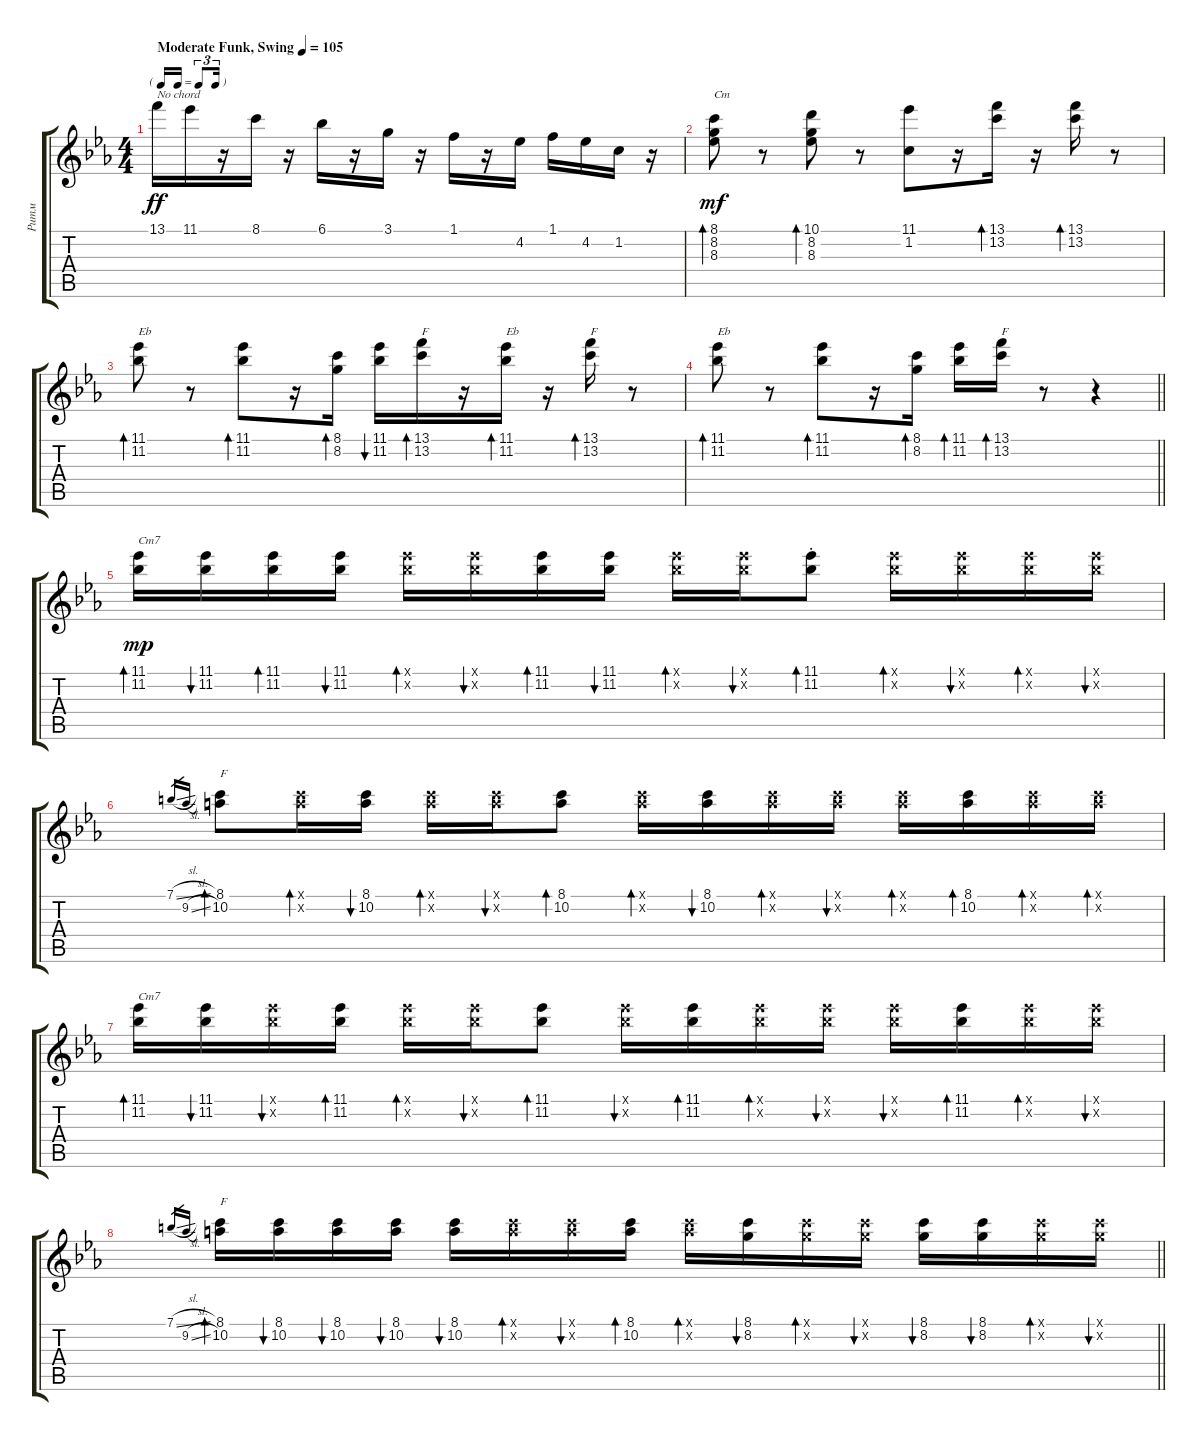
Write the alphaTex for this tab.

\track ("Ритм" "Ритм") {instrument electricguitarjazz}
\staff {score tabs}
\tuning (E4 B3 G3 D3 A2 E2) {hide}
\ts (4 4)
\tf triplet16th
\tempo (105 "Moderate Funk, Swing")
\clef g2
\ks cminor
13.1.16{txt "No chord" dy ff instrument electricguitarjazz} 11.1.16 r.16 8.1.16 r.16 6.1.16 r.16 3.1.16 r.16 1.1.16 r.16 4.2.16 1.1.16 4.2.16 1.2.16 r.16 |
(8.1 8.2 8.3).8{bd 30 txt "Cm" dy mf} r.8 (10.1 8.2 8.3).8{bd 30} r.8 (11.1 1.2).8 r.16 (13.1 13.2).16{bd 30} r.16 (13.1 13.2).16{bd 30} r.8 |
(11.1 11.2).8{bd 30 txt "Eb"} r.8 (11.1 11.2).8{bd 30} r.16 (8.1 8.2).16{bd 30} (11.1 11.2).16{bu 30} (13.1 13.2).16{bd 30 txt "F"} r.16 (11.1 11.2).16{bd 30 txt "Eb"} r.16 (13.1 13.2).16{bd 30 txt "F"} r.8 |
\barLineRight lightlight
(11.1 11.2).8{bd 30 txt "Eb"} r.8 (11.1 11.2).8{bd 30} r.16 (8.1 8.2).16{bd 30} (11.1 11.2).16{bd 30} (13.1 13.2).16{bd 30 txt "F"} r.8 r.4 |
(11.1 11.2).16{bd 30 txt "Cm7" dy mp} (11.1 11.2).16{bu 30} (11.1 11.2).16{bd 30} (11.1 11.2).16{bu 30} (11.1{x} 11.2{x}).16{bd 30} (11.1{x} 11.2{x}).16{bu 30} (11.1 11.2).16{bd 30} (11.1 11.2).16{bu 30} (11.1{x} 11.2{x}).16{bd 30} (11.1{x} 11.2{x}).16{bu 30} (11.1{st} 11.2{st}).8{bd 30} (11.1{x} 11.2{x}).16{bd 30} (11.1{x} 11.2{x}).16{bu 30} (11.1{x} 11.2{x}).16{bd 30} (11.1{x} 11.2{x}).16{bu 30} |
7.1{sl}.16{gr} 9.2{sl}.16{gr} (8.1 10.2).8{bd 30 txt "F"} (8.1{x} 10.2{x}).16{bd 30} (8.1 10.2).16{bu 30} (8.1{x} 10.2{x}).16{bd 30} (8.1{x} 10.2{x}).16{bu 30} (8.1 10.2).8{bd 30} (8.1{x} 10.2{x}).16{bd 30} (8.1 10.2).16{bu 30} (8.1{x} 10.2{x}).16{bd 30} (8.1{x} 10.2{x}).16{bu 30} (8.1{x} 10.2{x}).16{bd 30} (8.1 10.2).16{bd 30} (8.1{x} 10.2{x}).16{bd 30} (8.1{x} 10.2{x}).16{bd 30} |
(11.1 11.2).16{bd 30 txt "Cm7"} (11.1 11.2).16{bu 30} (11.1{x} 11.2{x}).16{bu 30} (11.1 11.2).16{bd 30} (11.1{x} 11.2{x}).16{bd 30} (11.1{x} 11.2{x}).16{bu 30} (11.1 11.2).8{bd 30} (11.1{x} 11.2{x}).16{bu 30} (11.1 11.2).16{bd 30} (11.1{x} 11.2{x}).16{bd 30} (11.1{x} 11.2{x}).16{bu 30} (11.1{x} 11.2{x}).16{bu 30} (11.1 11.2).16{bd 30} (11.1{x} 11.2{x}).16{bd 30} (11.1{x} 11.2{x}).16{bu 30} |
\barLineRight lightlight
7.1{sl}.16{gr} 9.2{sl}.16{gr} (8.1 10.2).16{bd 30 txt "F"} (8.1 10.2).16{bu 30} (8.1 10.2).16{bu 30} (8.1 10.2).16{bu 30} (8.1 10.2).16{bu 30} (8.1{x} 10.2{x}).16{bd 30} (8.1{x} 10.2{x}).16{bu 30} (8.1 10.2).16{bd 30} (8.1{x} 10.2{x}).16{bd 30} (8.1 8.2).16{bu 30} (8.1{x} 8.2{x}).16{bd 30} (8.1{x} 8.2{x}).16{bu 30} (8.1 8.2).16{bu 30} (8.1 8.2).16{bu 30} (8.1{x} 8.2{x}).16{bd 30} (8.1{x} 8.2{x}).16{bu 30}
